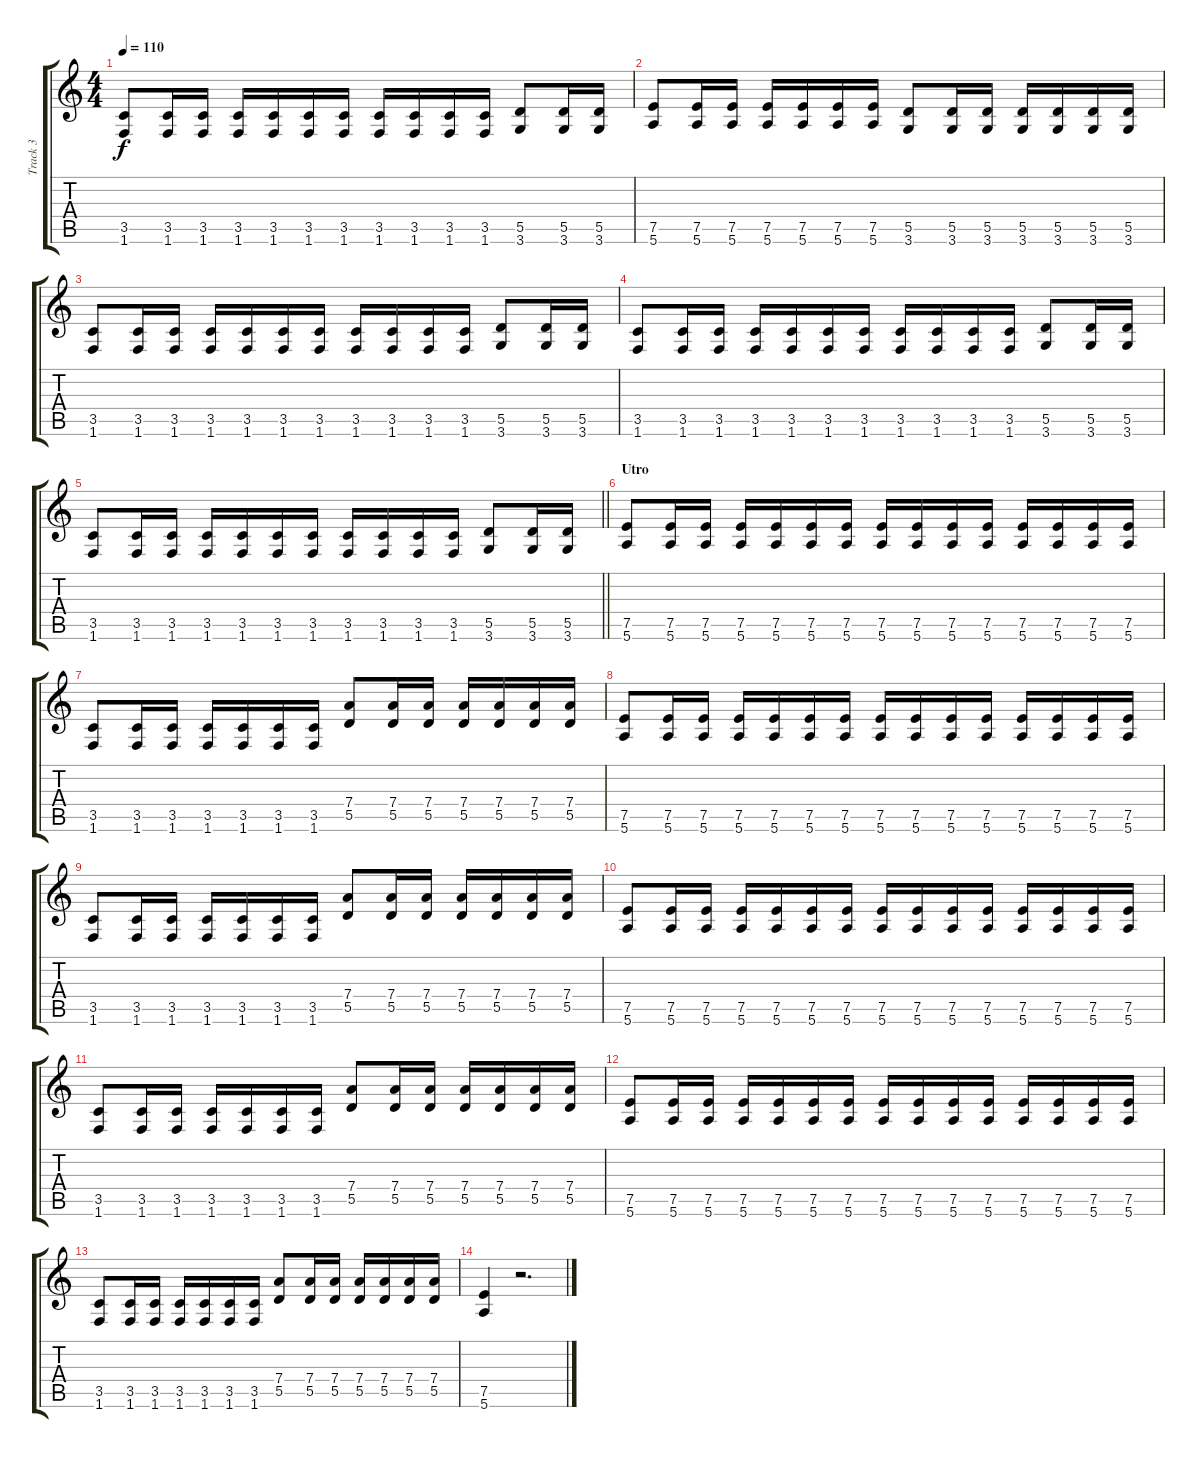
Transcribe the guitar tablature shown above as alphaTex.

\track ("Track 3" "Track 3") {instrument distortionguitar}
\staff {score tabs}
\tuning (E4 B3 G3 D3 A2 E2) {hide}
\ts (4 4)
\tempo 110
\clef g2
\ks c
(3.5 1.6).8{dy f} (3.5 1.6).16 (3.5 1.6).16 (3.5 1.6).16 (3.5 1.6).16 (3.5 1.6).16 (3.5 1.6).16 (3.5 1.6).16 (3.5 1.6).16 (3.5 1.6).16 (3.5 1.6).16 (5.5 3.6).8 (5.5 3.6).16 (5.5 3.6).16 |
(7.5 5.6).8 (7.5 5.6).16 (7.5 5.6).16 (7.5 5.6).16 (7.5 5.6).16 (7.5 5.6).16 (7.5 5.6).16 (5.5 3.6).8 (5.5 3.6).16 (5.5 3.6).16 (5.5 3.6).16 (5.5 3.6).16 (5.5 3.6).16 (5.5 3.6).16 |
(3.5 1.6).8 (3.5 1.6).16 (3.5 1.6).16 (3.5 1.6).16 (3.5 1.6).16 (3.5 1.6).16 (3.5 1.6).16 (3.5 1.6).16 (3.5 1.6).16 (3.5 1.6).16 (3.5 1.6).16 (5.5 3.6).8 (5.5 3.6).16 (5.5 3.6).16 |
(3.5 1.6).8 (3.5 1.6).16 (3.5 1.6).16 (3.5 1.6).16 (3.5 1.6).16 (3.5 1.6).16 (3.5 1.6).16 (3.5 1.6).16 (3.5 1.6).16 (3.5 1.6).16 (3.5 1.6).16 (5.5 3.6).8 (5.5 3.6).16 (5.5 3.6).16 |
\barLineRight lightlight
(3.5 1.6).8 (3.5 1.6).16 (3.5 1.6).16 (3.5 1.6).16 (3.5 1.6).16 (3.5 1.6).16 (3.5 1.6).16 (3.5 1.6).16 (3.5 1.6).16 (3.5 1.6).16 (3.5 1.6).16 (5.5 3.6).8 (5.5 3.6).16 (5.5 3.6).16 |
\section ("" "Utro")
(7.5 5.6).8 (7.5 5.6).16 (7.5 5.6).16 (7.5 5.6).16 (7.5 5.6).16 (7.5 5.6).16 (7.5 5.6).16 (7.5 5.6).16 (7.5 5.6).16 (7.5 5.6).16 (7.5 5.6).16 (7.5 5.6).16 (7.5 5.6).16 (7.5 5.6).16 (7.5 5.6).16 |
(3.5 1.6).8 (3.5 1.6).16 (3.5 1.6).16 (3.5 1.6).16 (3.5 1.6).16 (3.5 1.6).16 (3.5 1.6).16 (7.4 5.5).8 (7.4 5.5).16 (7.4 5.5).16 (7.4 5.5).16 (7.4 5.5).16 (7.4 5.5).16 (7.4 5.5).16 |
(7.5 5.6).8 (7.5 5.6).16 (7.5 5.6).16 (7.5 5.6).16 (7.5 5.6).16 (7.5 5.6).16 (7.5 5.6).16 (7.5 5.6).16 (7.5 5.6).16 (7.5 5.6).16 (7.5 5.6).16 (7.5 5.6).16 (7.5 5.6).16 (7.5 5.6).16 (7.5 5.6).16 |
(3.5 1.6).8 (3.5 1.6).16 (3.5 1.6).16 (3.5 1.6).16 (3.5 1.6).16 (3.5 1.6).16 (3.5 1.6).16 (7.4 5.5).8 (7.4 5.5).16 (7.4 5.5).16 (7.4 5.5).16 (7.4 5.5).16 (7.4 5.5).16 (7.4 5.5).16 |
(7.5 5.6).8 (7.5 5.6).16 (7.5 5.6).16 (7.5 5.6).16 (7.5 5.6).16 (7.5 5.6).16 (7.5 5.6).16 (7.5 5.6).16 (7.5 5.6).16 (7.5 5.6).16 (7.5 5.6).16 (7.5 5.6).16 (7.5 5.6).16 (7.5 5.6).16 (7.5 5.6).16 |
(3.5 1.6).8 (3.5 1.6).16 (3.5 1.6).16 (3.5 1.6).16 (3.5 1.6).16 (3.5 1.6).16 (3.5 1.6).16 (7.4 5.5).8 (7.4 5.5).16 (7.4 5.5).16 (7.4 5.5).16 (7.4 5.5).16 (7.4 5.5).16 (7.4 5.5).16 |
(7.5 5.6).8 (7.5 5.6).16 (7.5 5.6).16 (7.5 5.6).16 (7.5 5.6).16 (7.5 5.6).16 (7.5 5.6).16 (7.5 5.6).16 (7.5 5.6).16 (7.5 5.6).16 (7.5 5.6).16 (7.5 5.6).16 (7.5 5.6).16 (7.5 5.6).16 (7.5 5.6).16 |
(3.5 1.6).8 (3.5 1.6).16 (3.5 1.6).16 (3.5 1.6).16 (3.5 1.6).16 (3.5 1.6).16 (3.5 1.6).16 (7.4 5.5).8 (7.4 5.5).16 (7.4 5.5).16 (7.4 5.5).16 (7.4 5.5).16 (7.4 5.5).16 (7.4 5.5).16 |
(7.5 5.6).4 r.2{d}
